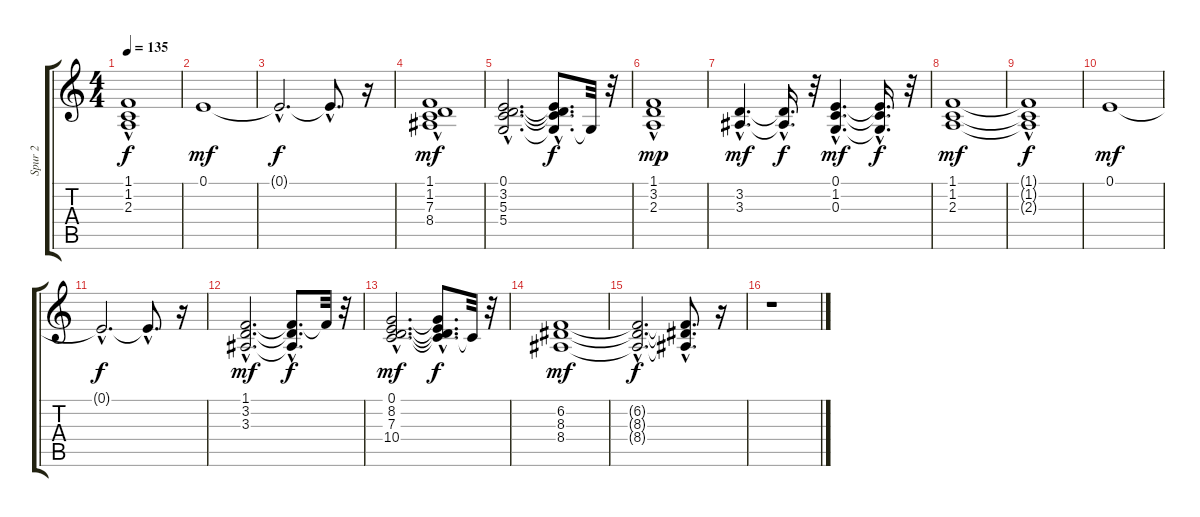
\track ("Spur 2" "Spur 2") {instrument pad2warm}
\staff {score tabs}
\tuning (E4 B3 G3 D3 A2 E2) {hide}
\ts (4 4)
\tempo 135
\clef g2
\ks c
(1.1{hac t} 1.2{t} 2.3{t}).1{dy f} |
0.1.1{dy mf} |
0.1{hac t}.2{d dy f} 0.1{hac t}.8{d} r.16 |
(1.1{hac} 1.2{hac} 7.3{hac} 8.4).1{dy mf} |
(0.1{hac} 3.2{hac} 5.3{hac} 5.4{hac}).2{d} (0.1{hac t} 3.2{hac t} 5.3{hac t} 5.4{hac t}).8{d dy f} 5.4{t}.32 r.32 |
(1.1 3.2{hac} 2.3{hac}).1{dy mp} |
(3.2{hac} 3.3{hac}).4{d dy mf} (3.2{t} 3.3{hac t}).16{d dy f} r.32 (0.1{hac} 1.2{hac} 0.3{hac}).4{d dy mf} (0.1{t} 1.2{t} 0.3{hac t}).16{d dy f} r.32 |
(1.1 1.2 2.3).1{dy mf} |
(1.1{hac t} 1.2{t} 2.3{t}).1{dy f} |
0.1.1{dy mf} |
0.1{hac t}.2{d dy f} 0.1{hac t}.8{d} r.16 |
(1.1{hac} 3.2{hac} 3.3{hac}).2{d dy mf} (1.1{hac t} 3.2{t} 3.3{hac t}).8{d dy f} 1.1{t}.32 r.32 |
(0.1{hac} 8.2{hac} 7.3{hac} 10.4{hac}).2{d dy mf} (0.1{hac t} 8.2{t} 7.3{hac t} 10.4{hac t}).8{d dy f} 10.4{t}.32 r.32 |
(6.2 8.3 8.4).1{dy mf} |
(6.2{hac t} 8.3{hac t} 8.4{hac t}).2{d dy f} (6.2{hac t} 8.3{hac t} 8.4{hac t}).8{d} r.16 |
r.1
